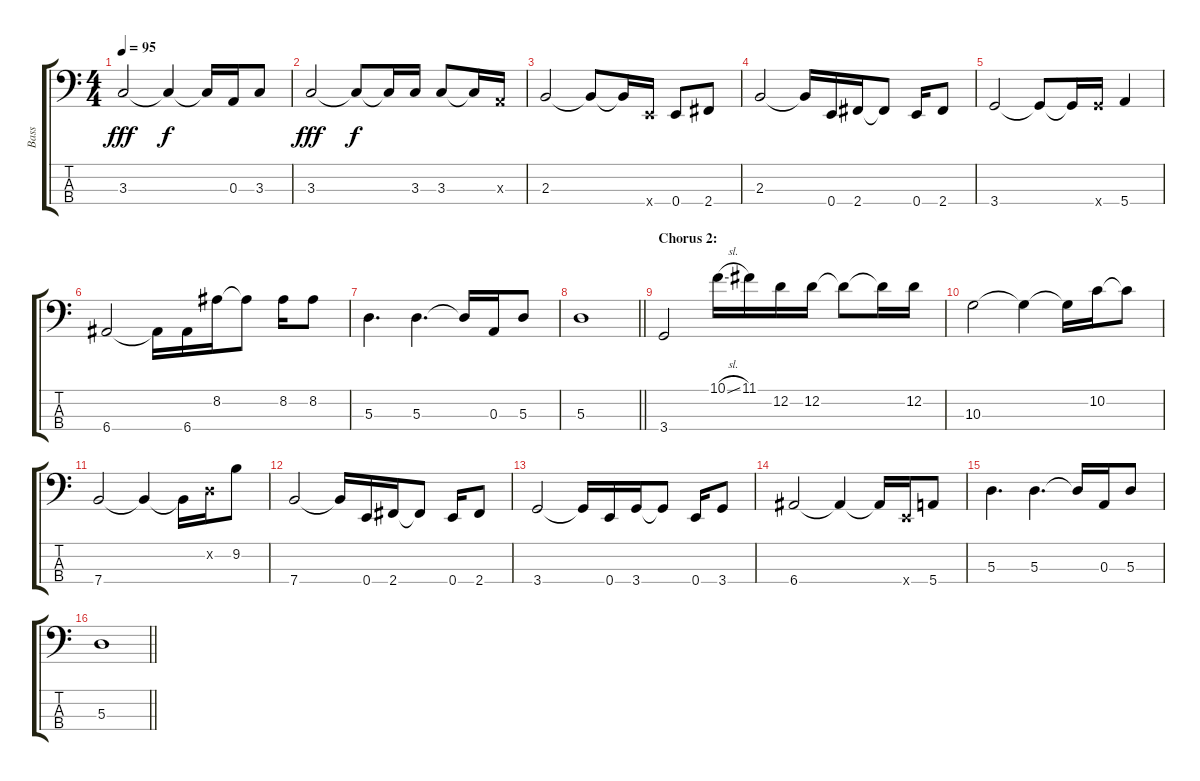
\track ("Bass" "Bass") {instrument electricbassfinger}
\staff {score tabs}
\tuning (G2 D2 A1 E1) {hide}
\ts (4 4)
\tempo 95
\clef f4
\ks c
3.3.2{dy fff} 3.3{t}.4{dy f} 3.3{t}.16 0.3.16 3.3.8 |
3.3.2{dy fff} 3.3{t}.8{dy f} 3.3{t}.16 3.3.16 3.3.8 3.3{t}.16 0.3{x}.16 |
2.3.2 2.3{t}.8 2.3{t}.16 0.4{x}.16 0.4.8 2.4.8 |
2.3.2 2.3{t}.16 0.4.16 2.4.16 2.4{t}.8 0.4.16 2.4.8 |
3.4.2 3.4{t}.8 3.4{t}.16 3.4{x}.16 5.4.4 |
6.4.2 6.4{t}.16 6.4.16 8.2.16 8.2{t}.8 8.2.16 8.2.8 |
5.3.4{d} 5.3.4{d} 5.3{t}.16 0.3.16 5.3.8 |
\barLineRight lightlight
5.3.1 |
\section ("" "Chorus 2:")
3.4.2 10.1{sl}.16 11.1.16 12.2.16 12.2.16 12.2{t}.8 12.2{t}.16 12.2.16 |
10.3.2 10.3{t}.4 10.3{t}.16 10.2.16 10.2{t}.8 |
7.4.2 7.4{t}.4 7.4{t}.16 0.2{x}.16 9.2.8 |
7.4.2 7.4{t}.16 0.4.16 2.4.16 2.4{t}.8 0.4.16 2.4.8 |
3.4.2 3.4{t}.16 0.4.16 3.4.16 3.4{t}.8 0.4.16 3.4.8 |
6.4.2 6.4{t}.4 6.4{t}.16 0.4{x}.16 5.4.8 |
5.3.4{d} 5.3.4{d} 5.3{t}.16 0.3.16 5.3.8 |
\barLineRight lightlight
5.3.1
